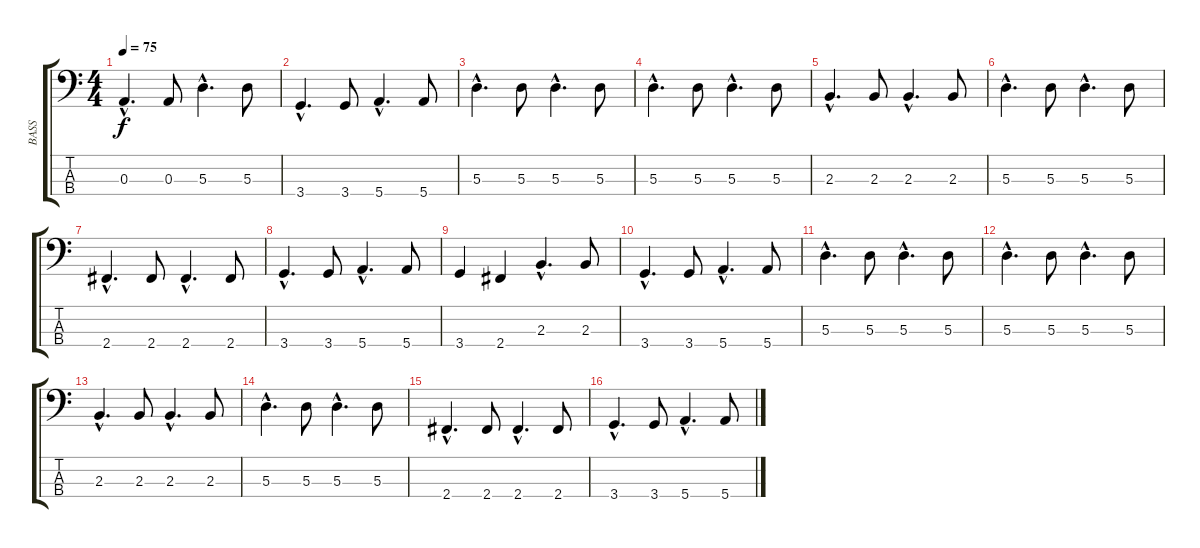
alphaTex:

\track ("BASS" "BASS") {instrument electricbassfinger}
\staff {score tabs}
\tuning (G2 D2 A1 E1) {hide}
\ts (4 4)
\tempo 75
\clef f4
\ks c
0.3{hac}.4{d dy f} 0.3.8 5.3{hac}.4{d} 5.3.8 |
3.4{hac}.4{d} 3.4.8 5.4{hac}.4{d} 5.4.8 |
5.3{hac}.4{d} 5.3.8 5.3{hac}.4{d} 5.3.8 |
5.3{hac}.4{d} 5.3.8 5.3{hac}.4{d} 5.3.8 |
2.3{hac}.4{d} 2.3.8 2.3{hac}.4{d} 2.3.8 |
5.3{hac}.4{d} 5.3.8 5.3{hac}.4{d} 5.3.8 |
2.4{hac}.4{d} 2.4.8 2.4{hac}.4{d} 2.4.8 |
3.4{hac}.4{d} 3.4.8 5.4{hac}.4{d} 5.4.8 |
3.4.4 2.4.4 2.3{hac}.4{d} 2.3.8 |
3.4{hac}.4{d} 3.4.8 5.4{hac}.4{d} 5.4.8 |
5.3{hac}.4{d} 5.3.8 5.3{hac}.4{d} 5.3.8 |
5.3{hac}.4{d} 5.3.8 5.3{hac}.4{d} 5.3.8 |
2.3{hac}.4{d} 2.3.8 2.3{hac}.4{d} 2.3.8 |
5.3{hac}.4{d} 5.3.8 5.3{hac}.4{d} 5.3.8 |
2.4{hac}.4{d} 2.4.8 2.4{hac}.4{d} 2.4.8 |
3.4{hac}.4{d} 3.4.8 5.4{hac}.4{d} 5.4.8
